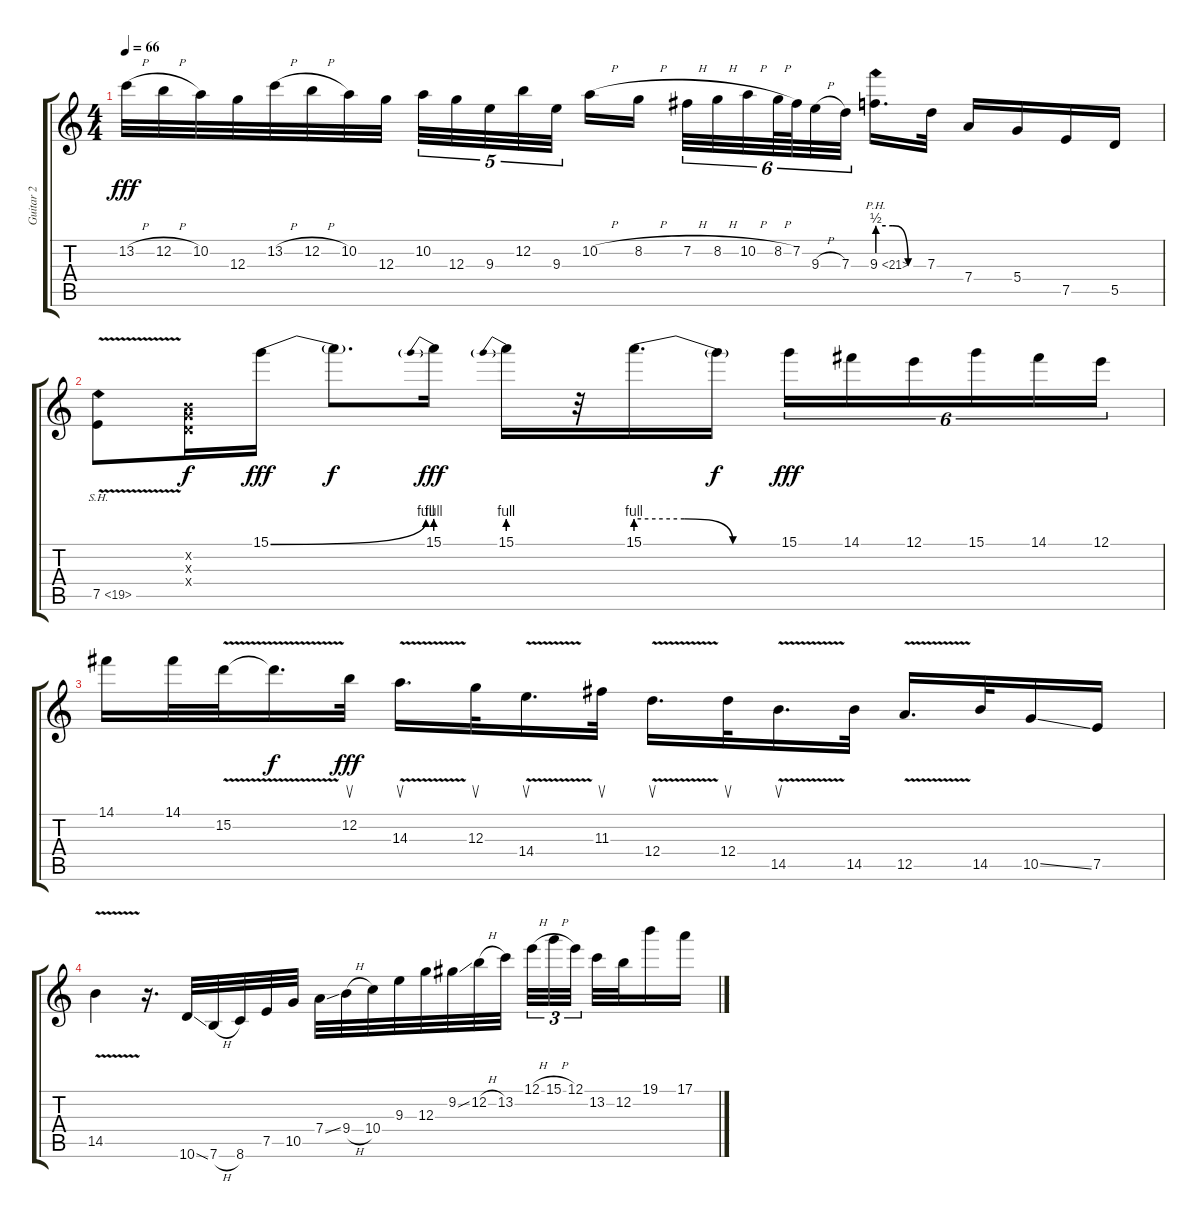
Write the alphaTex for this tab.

\track ("Guitar 2" "Guitar 2") {instrument distortionguitar}
\staff {score tabs}
\tuning (E4 B3 G3 D3 A2 E2) {hide}
\ts (4 4)
\tempo 66
\clef g2
\ks c
13.2{h}.32{dy fff} 12.2{h}.32 10.2.32 12.3.32 13.2{h}.32 12.2{h}.32 10.2.32 12.3.32 10.2.32{tu (5 4)} 12.3.32{tu (5 4)} 9.3.32{tu (5 4)} 12.2.32{tu (5 4)} 9.3.32{tu (5 4)} 10.2{h}.16 8.2{h}.16 7.2{h}.32{tu (6 4)} 8.2{h}.32{tu (6 4)} 10.2{h}.32{tu (6 4)} 8.2{h}.64{tu (6 4)} 7.2.64{tu (6 4)} 9.3{h}.32{tu (6 4)} 7.3.32{tu (6 4)} 9.3{be (custom 0 2 20 2 40 0 60 0) ph 12}.16{d} 7.3.32 7.4.16 5.4.16 7.5.16 5.5.16 |
7.5{sh 12 v}.8 (0.2{x} 0.3{x} 0.4{x}).16{dy f} 15.1{be (bend 0 0 60 4)}.16{dy fff} 15.1{t}.8{d dy f} 15.1{be (prebend 0 4 60 4)}.16{dy fff} 15.1{be (prebend 0 4 60 4)}.16 r.32 15.1{be (custom 0 4 20 4 40 0 60 0)}.16{d} 15.1{t}.16{dy f} 15.1.16{tu (6 4) dy fff} 14.1.16{tu (6 4)} 12.1.16{tu (6 4)} 15.1.16{tu (6 4)} 14.1.16{tu (6 4)} 12.1.16{tu (6 4)} |
14.1.16 14.1.32 15.2{v}.32 15.2{t}.16{d dy f} 12.2.32{su dy fff} 14.3{v}.16{d su} 12.3.32{su} 14.4{v}.16{d su} 11.3.32{su} 12.4{v}.16{d su} 12.4.32{su} 14.5{v}.16{d su} 14.5.32 12.5{v}.16{d} 14.5.32 10.5{ss}.16 7.5.16 |
14.5{v}.4 r.16{d} 10.6{ss}.32 7.6{h}.32 8.6.32 7.5.32 10.5.32 7.4{ss}.32 9.4{h}.32 10.4.32 9.3.32 12.3.32 9.2{ss}.32 12.2{h}.32 13.2.32 12.1{h}.32{tu (3 2)} 15.1{h}.32{tu (3 2)} 12.1.32{tu (3 2)} 13.2.32 12.2.32 19.1.16 17.1.16
